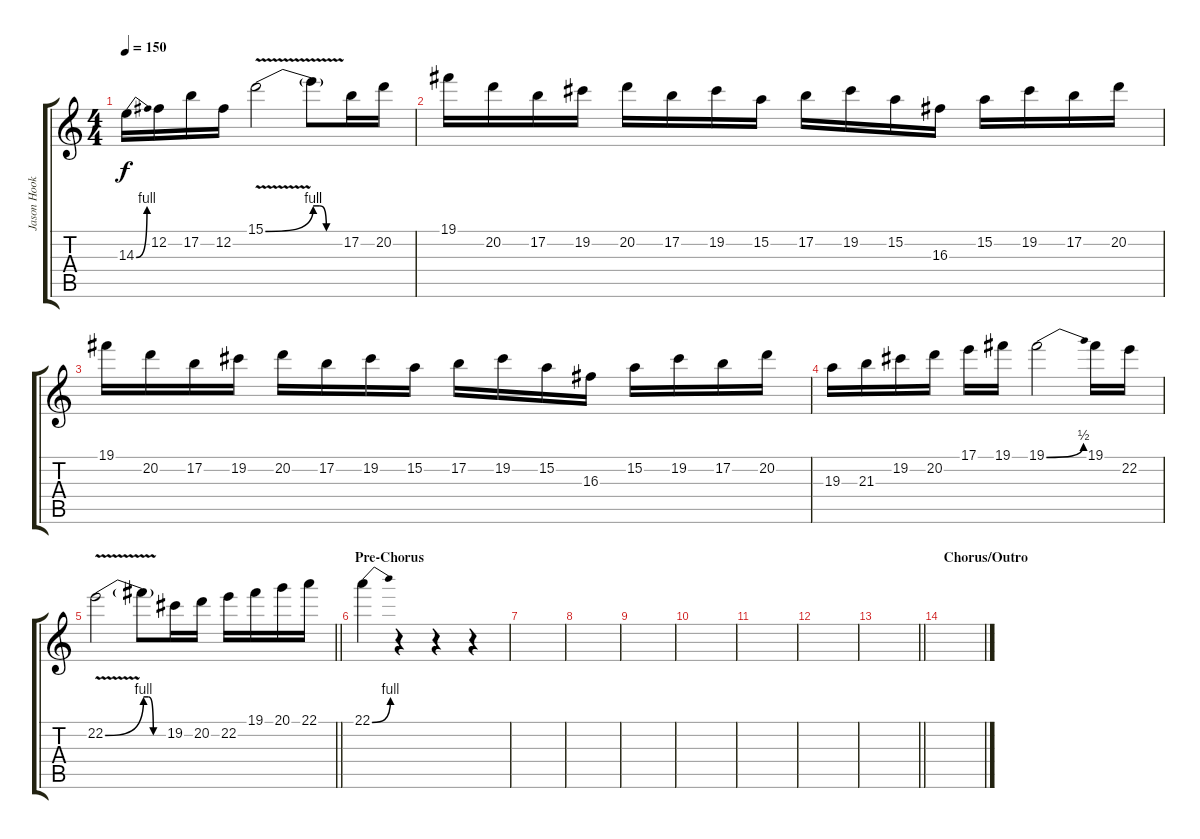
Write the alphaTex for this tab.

\track ("Jason Hook – Lead Guitar 2" "Jason Hook") {instrument distortionguitar}
\staff {score tabs}
\tuning (B3 Gb3 D3 A2 E2 B1) {hide}
\ts (4 4)
\tempo 150
\clef g2
\ks c
14.3{be (bend 0 0 60 4)}.16{dy f} 12.2.16 17.2.16 12.2.16 15.1{be (bend 0 0 60 4) v}.2 15.1{be (custom 0 4 15 4 30 0 60 0) t}.8 17.2.16 20.2.16 |
19.1.16 20.2.16 17.2.16 19.2.16 20.2.16 17.2.16 19.2.16 15.2.16 17.2.16 19.2.16 15.2.16 16.3.16 15.2.16 19.2.16 17.2.16 20.2.16 |
19.1.16 20.2.16 17.2.16 19.2.16 20.2.16 17.2.16 19.2.16 15.2.16 17.2.16 19.2.16 15.2.16 16.3.16 15.2.16 19.2.16 17.2.16 20.2.16 |
19.3.16 21.3.16 19.2.16 20.2.16 17.1.16 19.1.16 19.1{be (bend 0 0 60 2)}.2 19.1.16 22.2.16 |
\barLineRight lightlight
22.2{be (bend 0 0 60 4) v}.2 22.2{be (custom 0 4 15 4 30 0 60 0) t}.8 19.2.16 20.2.16 22.2.16 19.1.16 20.1.16 22.1.16 |
\section ("" "Pre-Chorus")
22.1{be (bend 0 0 60 4)}.4 r.4 r.4 r.4 |
|
|
|
|
|
|
\barLineRight lightlight
|
\section ("" "Chorus/Outro")
